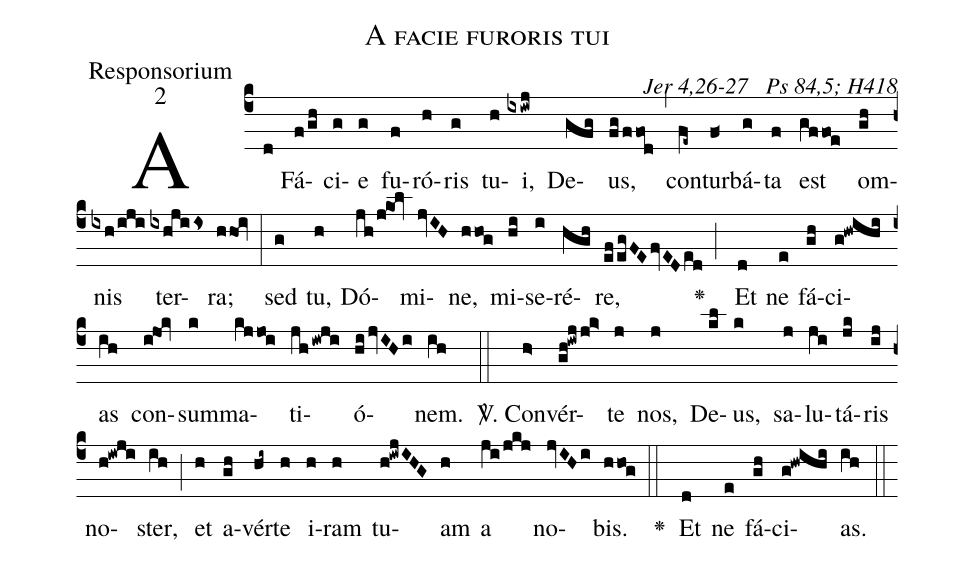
name:A facie furoris tui;
office-part:Responsorium;
mode:2;
commentary:Jer 4,26-27 ꝟ Ps 84,5; H418;
%%
(c4)A(d) Fá(f/gh)ci(g)e(g) fu(f)ró(h)ris(g) tu(h)i,(ixiwj) De(gfg)us,(fg/ffod) (,)
con(fe~)tur(f<)bá(g)ta(f) est(gf/foe) om(gh)nis(ixh/iji) ter(ixhjiis)ra;(hhoi) (:)
sed(g) tu,(h) Dó(jh/j!kol)mi(jvIH)ne,(hhog) mi(hi)se(i)ré(hgh)re,(ef/egFEfvEDed) (;)
<v>\greheightstar</v>()
Et(d) ne(e) fá(gh)ci(g!hwihi)as(ih) con(i!jok)sum(k)ma(kj/joi)ti(jhiwji)ó(hijvIHi)nem.(ih) (::)

<sp>V/</sp>.
Con(h>)vér(gh!iwj/jk>)te(j) nos,(j) De(kl)us,(k) sa(j)lu(ji)tá(jk)ris(ij) no(h!iwji)ster,(ih) (;)
et(h) a(gh)vér(hi~)te(h) i(h)ram(h) tu(h!iwjIHG)am(h) a(ji/jkj) no(jvIHi)bis.(hhog) (::)

<v>\greheightstar</v>() Et(d) ne(e) fá(gh)ci(g!hwihi)as.(ih) (::)
